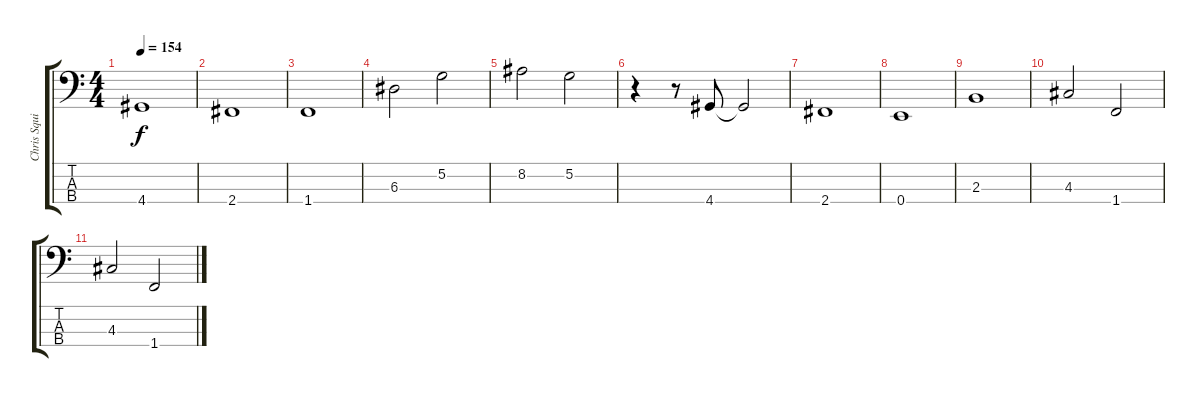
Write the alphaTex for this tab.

\track ("Chris Squire" "Chris Squi") {instrument electricbasspick}
\staff {score tabs}
\tuning (G2 D2 A1 E1) {hide}
\ts (4 4)
\tempo 154
\clef f4
\ks c
4.4.1{dy f} |
2.4.1 |
1.4.1 |
6.3.2 5.2.2 |
8.2.2 5.2.2 |
r.4 r.8 4.4.8 4.4{t}.2 |
2.4.1 |
0.4.1 |
2.3.1 |
4.3.2 1.4.2 |
4.3.2 1.4.2
